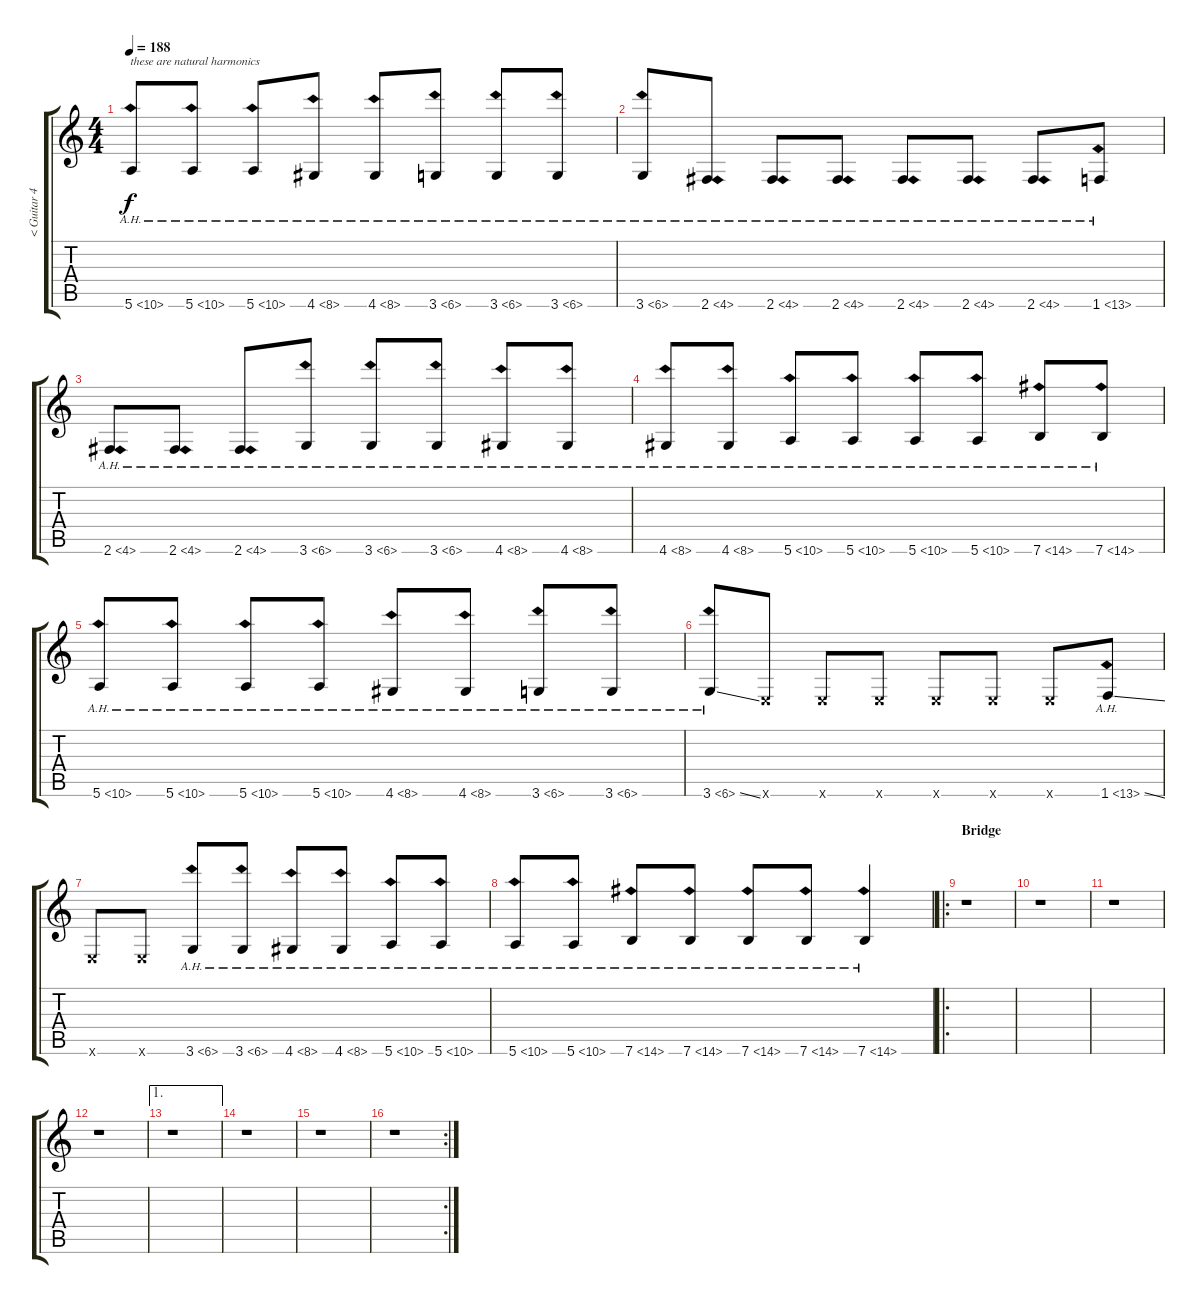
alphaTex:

\track ("< Guitar 4 >" "< Guitar 4") {instrument distortionguitar}
\staff {score tabs}
\tuning (E4 B3 Ab3 E3 B2 E2) {hide}
\ts (4 4)
\tempo 188
\clef g2
\ks c
5.6{ah 5}.8{txt "these are natural harmonics" dy f} 5.6{ah 5}.8 5.6{ah 5}.8 4.6{ah 4}.8 4.6{ah 4}.8 3.6{ah 3}.8 3.6{ah 3}.8 3.6{ah 3}.8 |
3.6{ah 3}.8 2.6{ah 2}.8 2.6{ah 2}.8 2.6{ah 2}.8 2.6{ah 2}.8 2.6{ah 2}.8 2.6{ah 2}.8 1.6{ah 12}.8 |
2.6{ah 2}.8 2.6{ah 2}.8 2.6{ah 2}.8 3.6{ah 3}.8 3.6{ah 3}.8 3.6{ah 3}.8 4.6{ah 4}.8 4.6{ah 4}.8 |
4.6{ah 4}.8 4.6{ah 4}.8 5.6{ah 5}.8 5.6{ah 5}.8 5.6{ah 5}.8 5.6{ah 5}.8 7.6{ah 7}.8 7.6{ah 7}.8 |
5.6{ah 5}.8 5.6{ah 5}.8 5.6{ah 5}.8 5.6{ah 5}.8 4.6{ah 4}.8 4.6{ah 4}.8 3.6{ah 3}.8 3.6{ah 3}.8 |
3.6{ah 3 ss}.8 0.6{x}.8 0.6{x}.8 0.6{x}.8 0.6{x}.8 0.6{x}.8 0.6{x}.8 1.6{ah 12 ss}.8 |
0.6{x}.8 0.6{x}.8 3.6{ah 3}.8 3.6{ah 3}.8 4.6{ah 4}.8 4.6{ah 4}.8 5.6{ah 5}.8 5.6{ah 5}.8 |
5.6{ah 5}.8 5.6{ah 5}.8 7.6{ah 7}.8 7.6{ah 7}.8 7.6{ah 7}.8 7.6{ah 7}.8 7.6{ah 7}.4 |
\ro
\section ("" "Bridge")
r.1 |
r.1 |
r.1 |
r.1 |
\ae 1
r.1 |
r.1 |
r.1 |
\rc 2
r.1
